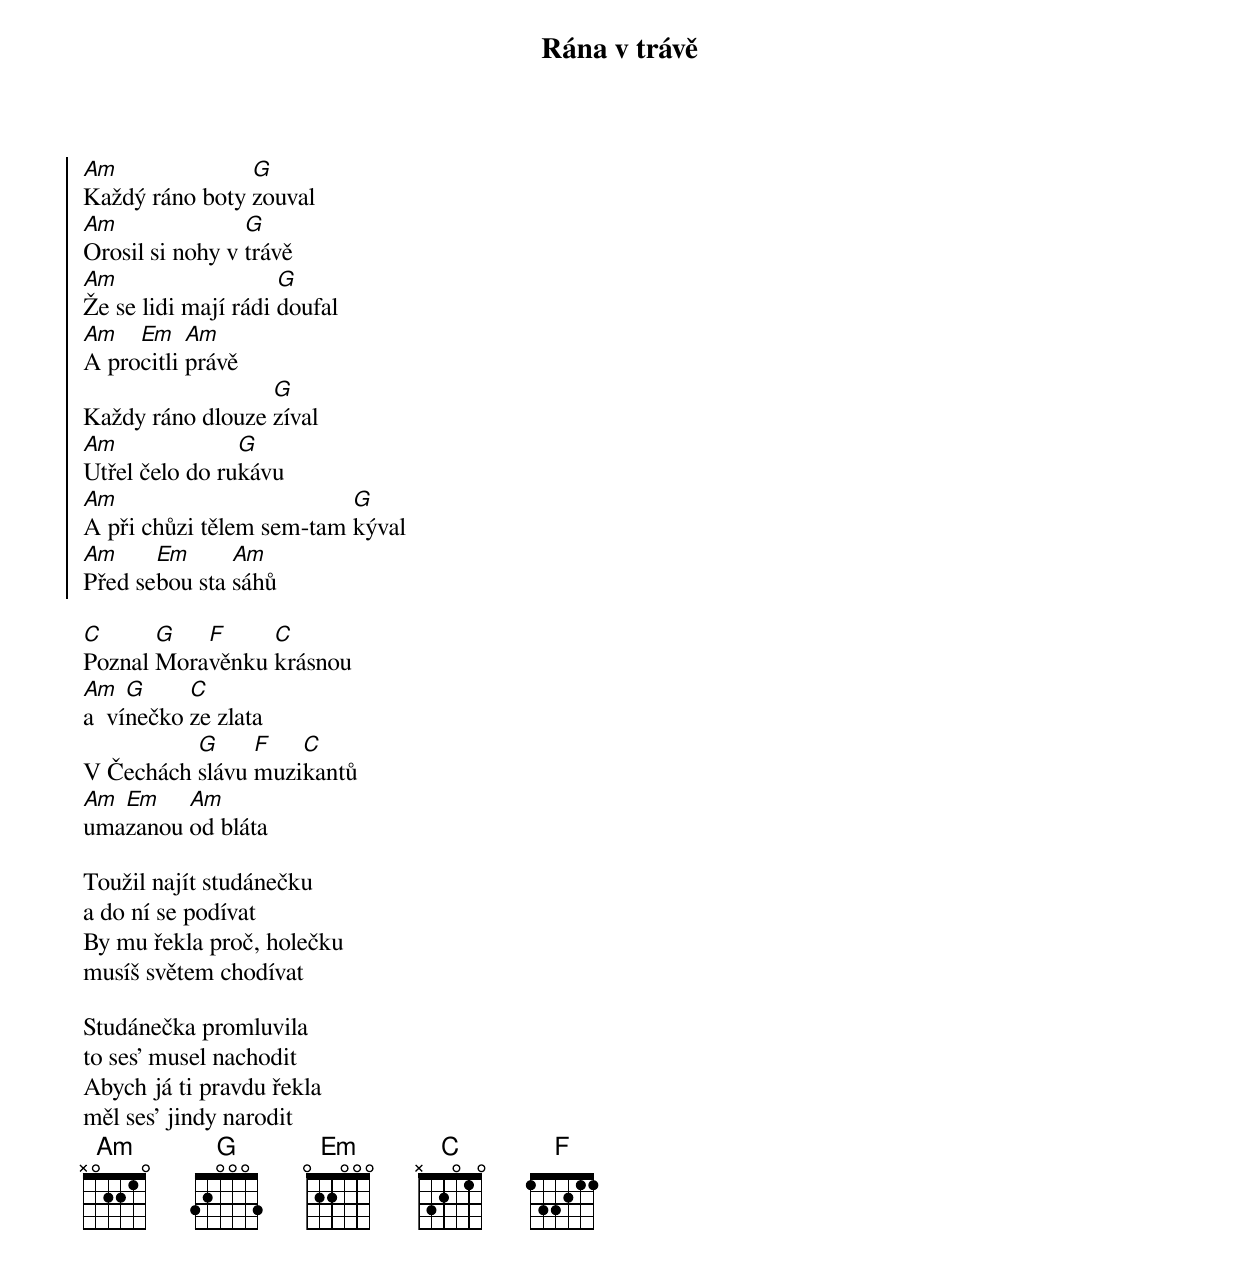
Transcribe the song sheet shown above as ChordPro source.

{title: Rána v trávě}

{start_of_chorus}
[Am]Každý ráno boty [G]zouval
[Am]Orosil si nohy v [G]trávě
[Am]Že se lidi mají rádi [G]doufal
[Am]A pro[Em]citli [Am]právě
Každy ráno dlouze [G]zíval
[Am]Utřel čelo do ru[G]kávu
[Am]A při chůzi tělem sem-tam [G]kýval
[Am]Před se[Em]bou sta [Am]sáhů
{end_of_chorus}

[C]Poznal [G]Mora[F]věnku [C]krásnou
[Am]a  ví[G]nečko [C]ze zlata
V Čechách [G]slávu [F]muzi[C]kantů
[Am]uma[Em]zanou [Am]od bláta

Toužil najít studánečku
a do ní se podívat
By mu řekla proč, holečku
musíš světem chodívat

Studánečka promluvila
to ses' musel nachodit
Abych já ti pravdu řekla
měl ses' jindy narodit
